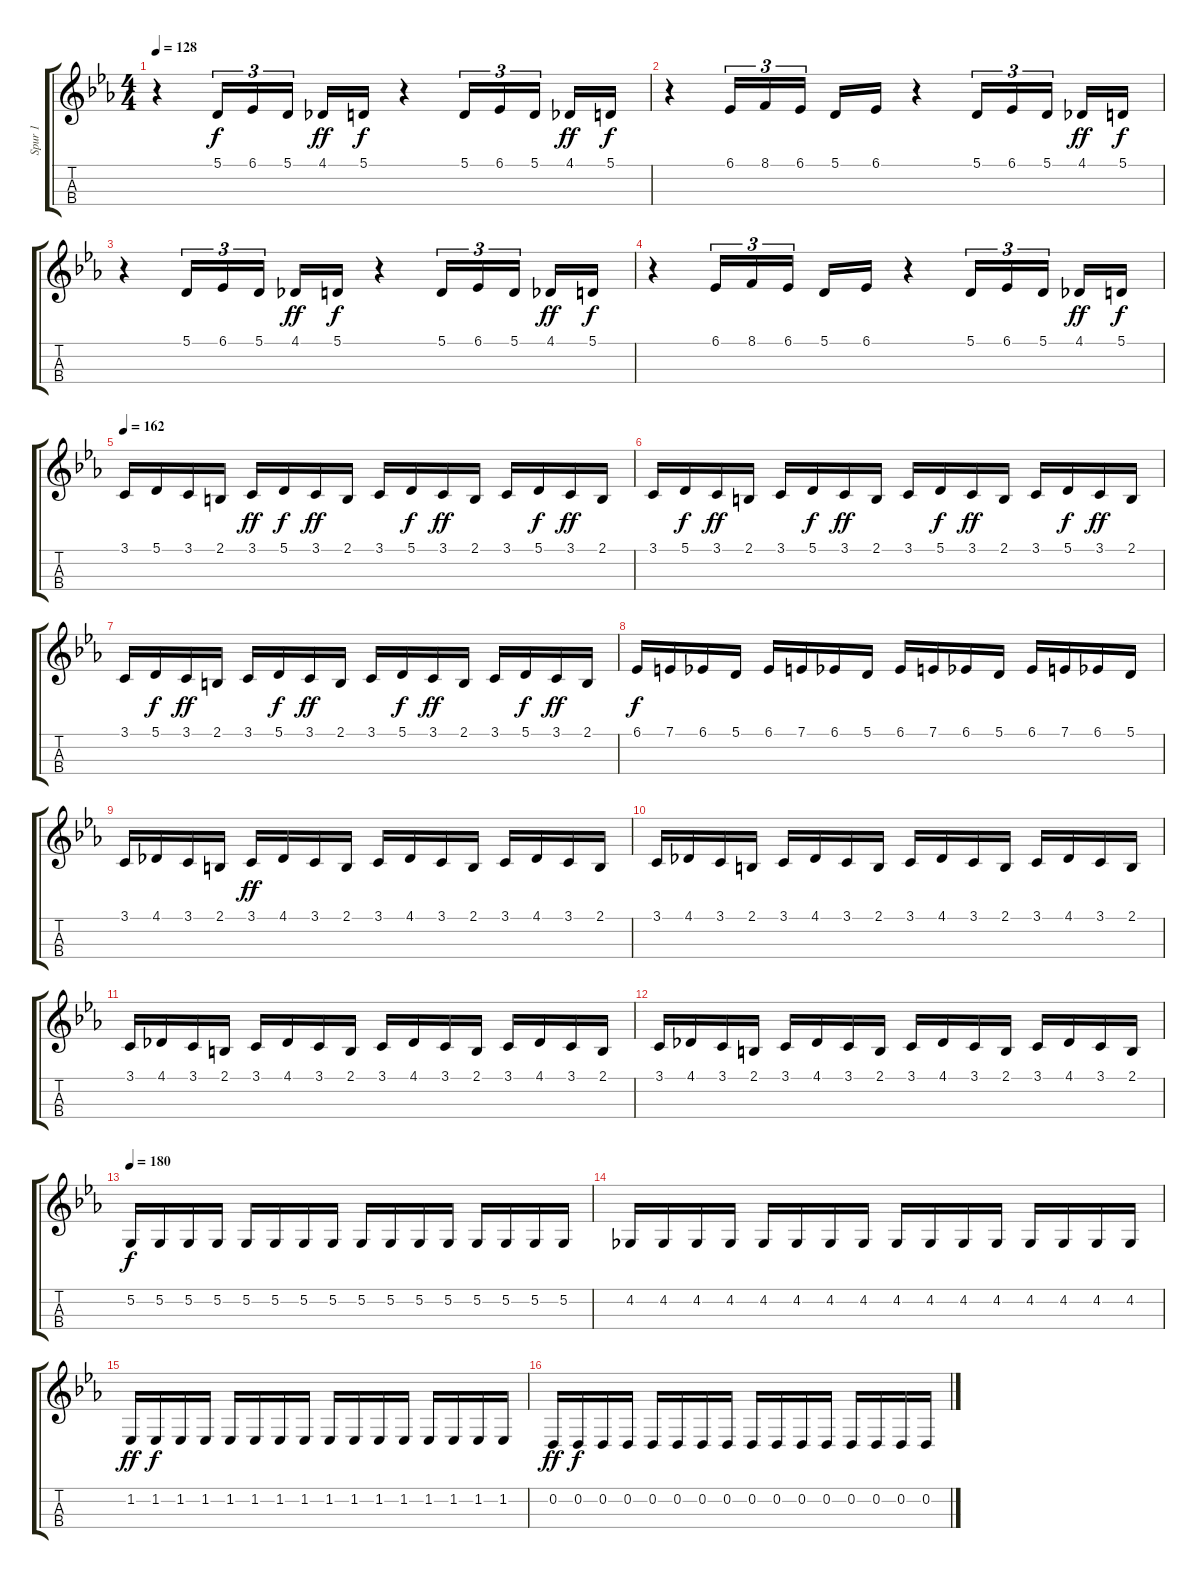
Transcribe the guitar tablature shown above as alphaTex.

\track ("Spur 1" "Spur 1") {instrument cello}
\staff {score tabs}
\tuning (A3 D3 G2 C2) {hide}
\ts (4 4)
\tempo 128
\clef g2
\ks eb
r.4{dy f} 5.1.16{tu (3 2)} 6.1.16{tu (3 2)} 5.1.16{tu (3 2) beam splitsecondary} 4.1.16{dy ff} 5.1.16{dy f} r.4 5.1.16{tu (3 2)} 6.1.16{tu (3 2)} 5.1.16{tu (3 2) beam splitsecondary} 4.1.16{dy ff} 5.1.16{dy f} |
r.4 6.1.16{tu (3 2)} 8.1.16{tu (3 2)} 6.1.16{tu (3 2) beam splitsecondary} 5.1.16 6.1.16 r.4 5.1.16{tu (3 2)} 6.1.16{tu (3 2)} 5.1.16{tu (3 2) beam splitsecondary} 4.1.16{dy ff} 5.1.16{dy f} |
r.4 5.1.16{tu (3 2)} 6.1.16{tu (3 2)} 5.1.16{tu (3 2) beam splitsecondary} 4.1.16{dy ff} 5.1.16{dy f} r.4 5.1.16{tu (3 2)} 6.1.16{tu (3 2)} 5.1.16{tu (3 2) beam splitsecondary} 4.1.16{dy ff} 5.1.16{dy f} |
r.4 6.1.16{tu (3 2)} 8.1.16{tu (3 2)} 6.1.16{tu (3 2) beam splitsecondary} 5.1.16 6.1.16 r.4 5.1.16{tu (3 2)} 6.1.16{tu (3 2)} 5.1.16{tu (3 2) beam splitsecondary} 4.1.16{dy ff} 5.1.16{dy f} |
\tempo 162
3.1.16 5.1.16 3.1.16 2.1.16 3.1.16{dy ff} 5.1.16{dy f} 3.1.16{dy ff} 2.1.16 3.1.16 5.1.16{dy f} 3.1.16{dy ff} 2.1.16 3.1.16 5.1.16{dy f} 3.1.16{dy ff} 2.1.16 |
3.1.16 5.1.16{dy f} 3.1.16{dy ff} 2.1.16 3.1.16 5.1.16{dy f} 3.1.16{dy ff} 2.1.16 3.1.16 5.1.16{dy f} 3.1.16{dy ff} 2.1.16 3.1.16 5.1.16{dy f} 3.1.16{dy ff} 2.1.16 |
3.1.16 5.1.16{dy f} 3.1.16{dy ff} 2.1.16 3.1.16 5.1.16{dy f} 3.1.16{dy ff} 2.1.16 3.1.16 5.1.16{dy f} 3.1.16{dy ff} 2.1.16 3.1.16 5.1.16{dy f} 3.1.16{dy ff} 2.1.16 |
6.1.16{dy f} 7.1.16 6.1.16 5.1.16 6.1.16 7.1.16 6.1.16 5.1.16 6.1.16 7.1.16 6.1.16 5.1.16 6.1.16 7.1.16 6.1.16 5.1.16 |
3.1.16 4.1.16 3.1.16 2.1.16 3.1.16{dy ff} 4.1.16 3.1.16 2.1.16 3.1.16 4.1.16 3.1.16 2.1.16 3.1.16 4.1.16 3.1.16 2.1.16 |
3.1.16 4.1.16 3.1.16 2.1.16 3.1.16 4.1.16 3.1.16 2.1.16 3.1.16 4.1.16 3.1.16 2.1.16 3.1.16 4.1.16 3.1.16 2.1.16 |
3.1.16 4.1.16 3.1.16 2.1.16 3.1.16 4.1.16 3.1.16 2.1.16 3.1.16 4.1.16 3.1.16 2.1.16 3.1.16 4.1.16 3.1.16 2.1.16 |
3.1.16 4.1.16 3.1.16 2.1.16 3.1.16 4.1.16 3.1.16 2.1.16 3.1.16 4.1.16 3.1.16 2.1.16 3.1.16 4.1.16 3.1.16 2.1.16 |
\tempo 180
5.2.16{dy f} 5.2.16 5.2.16 5.2.16 5.2.16 5.2.16 5.2.16 5.2.16 5.2.16 5.2.16 5.2.16 5.2.16 5.2.16 5.2.16 5.2.16 5.2.16 |
4.2.16 4.2.16 4.2.16 4.2.16 4.2.16 4.2.16 4.2.16 4.2.16 4.2.16 4.2.16 4.2.16 4.2.16 4.2.16 4.2.16 4.2.16 4.2.16 |
1.2.16{dy ff} 1.2.16{dy f} 1.2.16 1.2.16 1.2.16 1.2.16 1.2.16 1.2.16 1.2.16 1.2.16 1.2.16 1.2.16 1.2.16 1.2.16 1.2.16 1.2.16 |
0.2.16{dy ff} 0.2.16{dy f} 0.2.16 0.2.16 0.2.16 0.2.16 0.2.16 0.2.16 0.2.16 0.2.16 0.2.16 0.2.16 0.2.16 0.2.16 0.2.16 0.2.16
